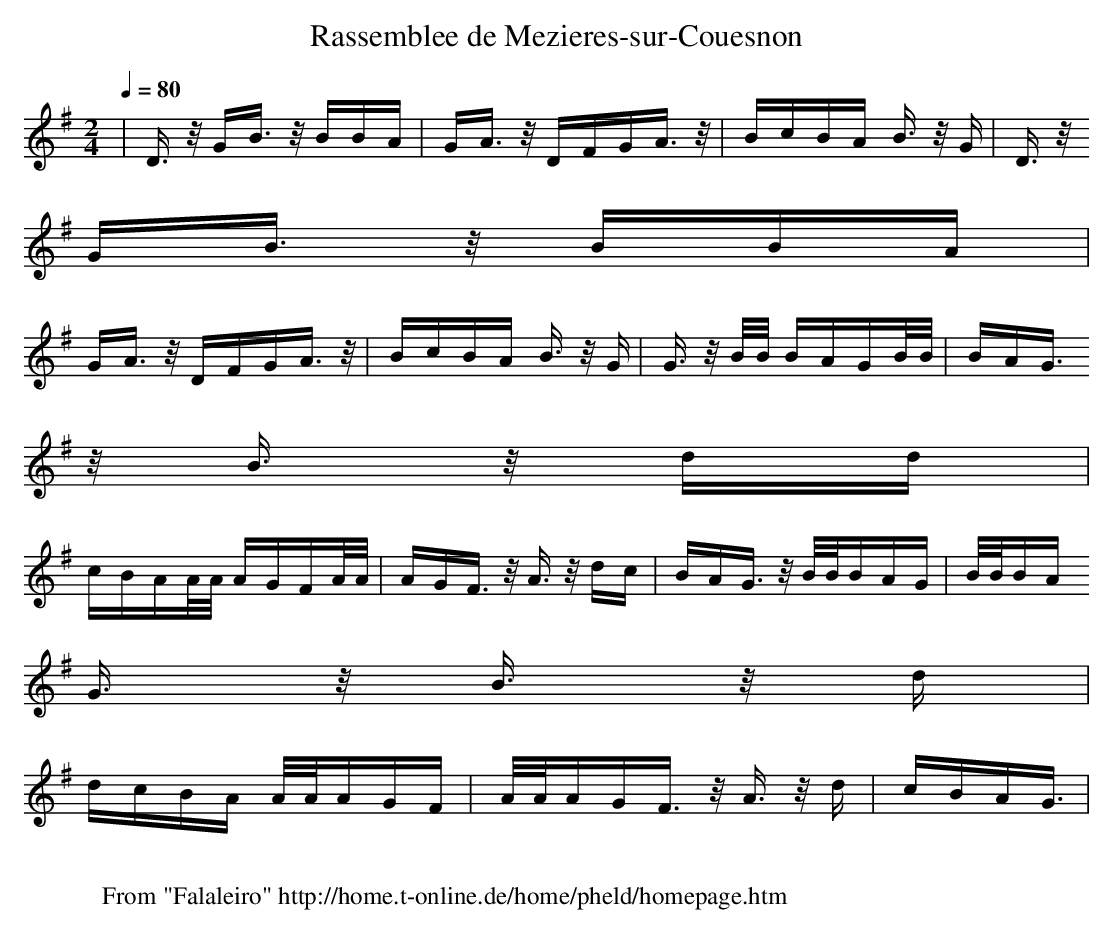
X:1
T:Rassemblee de Mezieres-sur-Couesnon
M:2/4
L:1/16
Q:1/4=80
K:G
|D3/2 z/2 GB3/2 z/2 BBA|GA3/2 z/2 DFGA3/2 z/2 |BcBA B3/2 z/2 G|D3/2 z/2
GB3/2 z/2 BBA|
GA3/2 z/2 DFGA3/2 z/2 |BcBA B3/2 z/2 G|G3/2 z/2 B/2B/2 BAGB/2B/2|BAG3/2
z/2 B3/2 z/2 dd|
cBAA/2A/2 AGFA/2A/2|AGF3/2 z/2 A3/2 z/2 dc|BAG3/2 z/2 B/2B/2BAG|B/2B/2BA
G3/2 z/2 B3/2 z/2 d|
dcBA A/2A/2AGF|A/2A/2AGF3/2 z/2 A3/2 z/2 d|cBAG3/2|
W:
W: From "Falaleiro" http://home.t-online.de/home/pheld/homepage.htm
